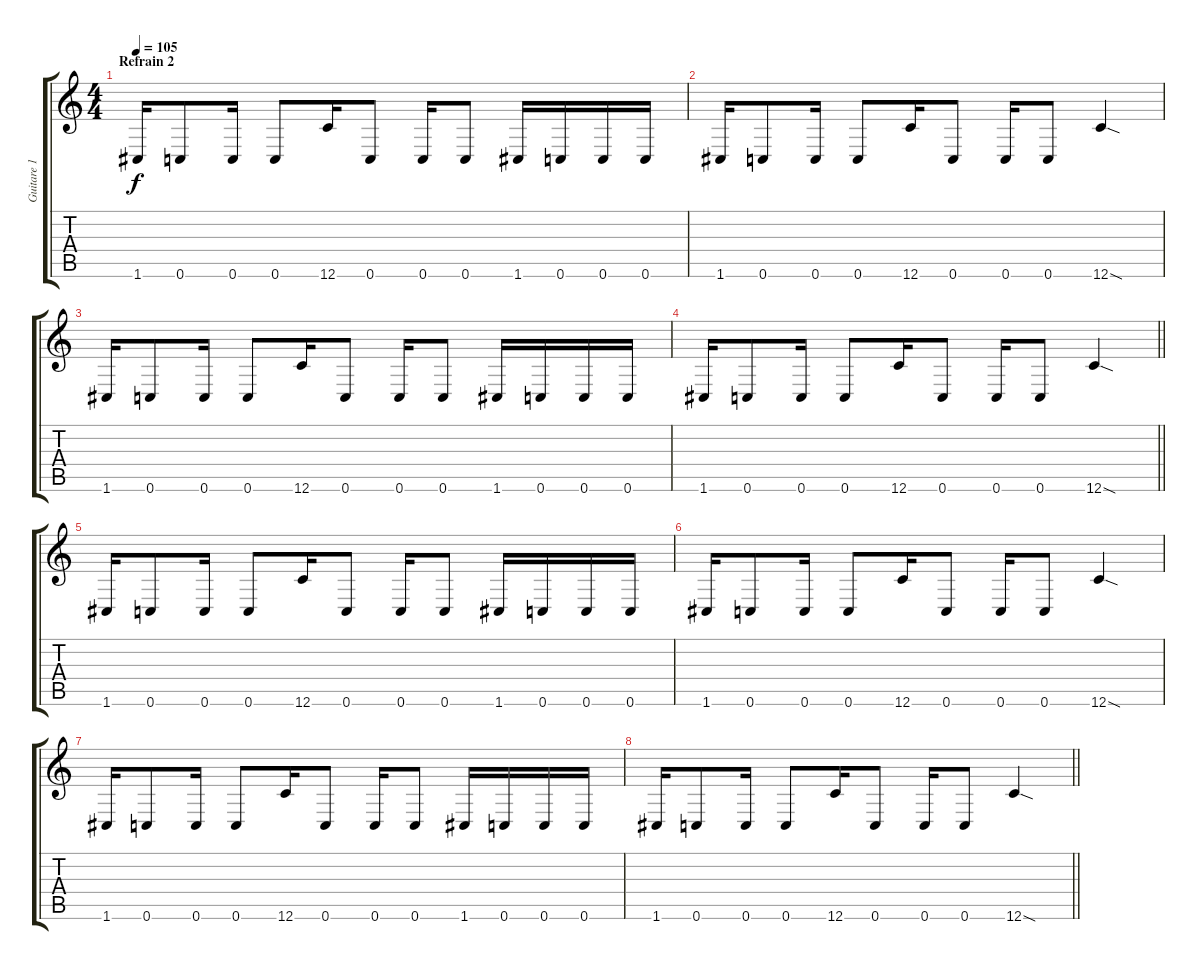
\track ("Guitare 1" "Guitare 1") {instrument distortionguitar}
\staff {score tabs}
\tuning (D4 A3 F3 C3 G2 C2) {hide}
\ts (4 4)
\section ("" "Refrain 2")
\tempo 105
\clef g2
\ks c
1.6.16{dy f} 0.6.8 0.6.16 0.6.8 12.6.16 0.6.8 0.6.16 0.6.8 1.6.16 0.6.16 0.6.16 0.6.16 |
1.6.16 0.6.8 0.6.16 0.6.8 12.6.16 0.6.8 0.6.16 0.6.8 12.6{sod}.4 |
1.6.16 0.6.8 0.6.16 0.6.8 12.6.16 0.6.8 0.6.16 0.6.8 1.6.16 0.6.16 0.6.16 0.6.16 |
\barLineRight lightlight
1.6.16 0.6.8 0.6.16 0.6.8 12.6.16 0.6.8 0.6.16 0.6.8 12.6{sod}.4 |
1.6.16 0.6.8 0.6.16 0.6.8 12.6.16 0.6.8 0.6.16 0.6.8 1.6.16 0.6.16 0.6.16 0.6.16 |
1.6.16 0.6.8 0.6.16 0.6.8 12.6.16 0.6.8 0.6.16 0.6.8 12.6{sod}.4 |
1.6.16 0.6.8 0.6.16 0.6.8 12.6.16 0.6.8 0.6.16 0.6.8 1.6.16 0.6.16 0.6.16 0.6.16 |
\barLineRight lightlight
1.6.16 0.6.8 0.6.16 0.6.8 12.6.16 0.6.8 0.6.16 0.6.8 12.6{sod}.4
